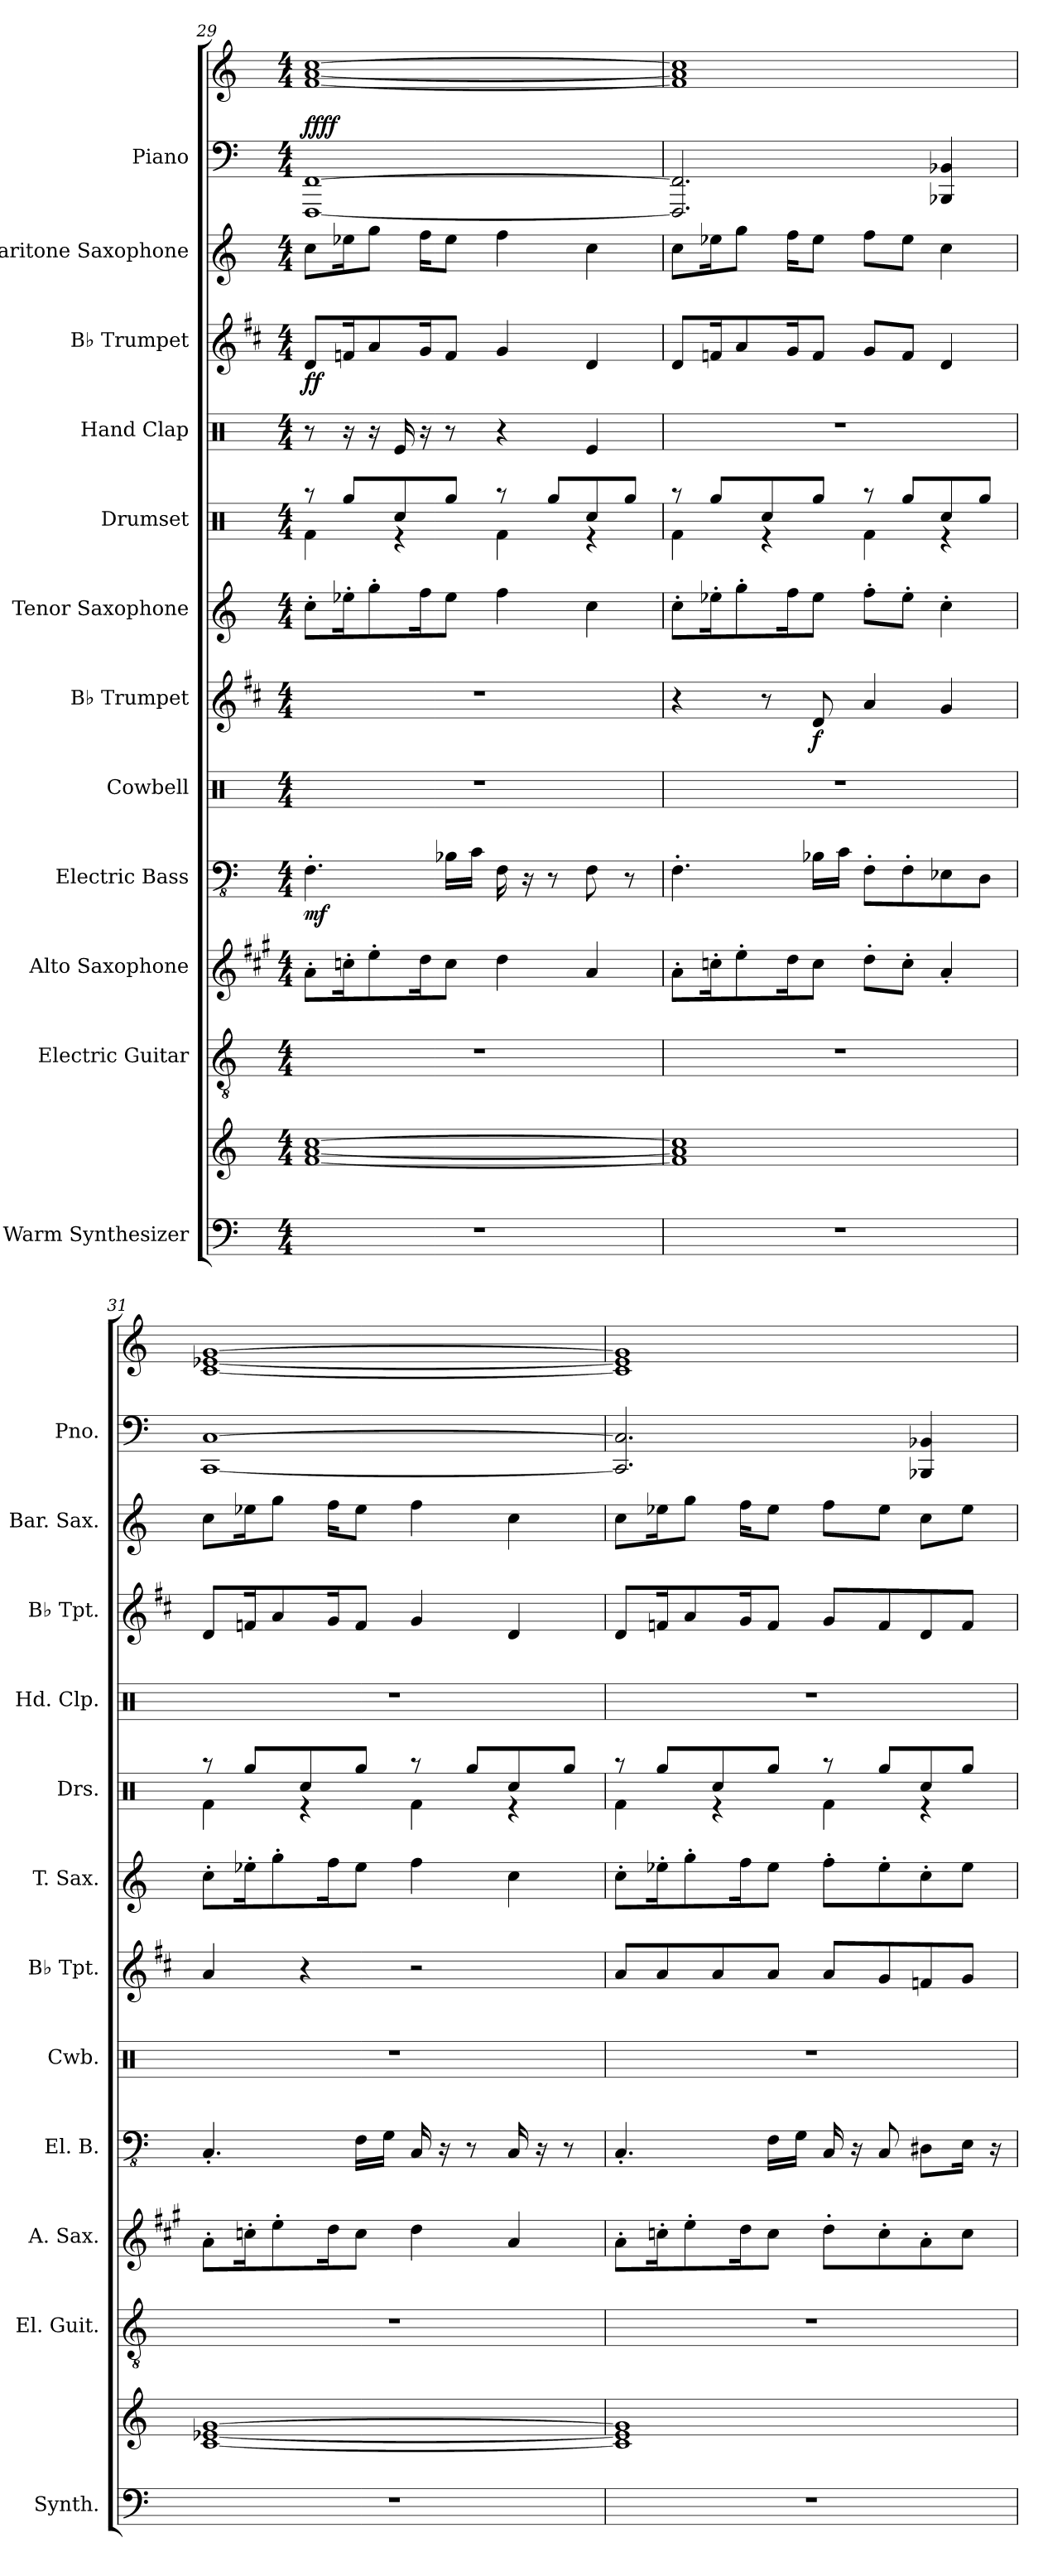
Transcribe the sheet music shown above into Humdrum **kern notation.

**kern	**kern	**kern	**kern	**kern	**dynam	**kern	**kern	**dynam	**kern	**kern	**kern	**kern	**dynam	**kern	**kern	**kern	**dynam
*part12	*part12	*part11	*part10	*part9	*part9	*part8	*part7	*part7	*part6	*part5	*part4	*part3	*part3	*part2	*part1	*part1	*part1
*staff14	*staff13	*staff12	*staff11	*staff10	*staff10	*staff9	*staff8	*staff8	*staff7	*staff6	*staff5	*staff4	*staff4	*staff3	*staff2	*staff1	*staff1/2
*I"Warm Synthesizer	*	*I"Electric Guitar	*I"Alto Saxophone	*I"Electric Bass	*	*I"Cowbell	*I"B♭ Trumpet	*	*I"Tenor Saxophone	*I"Drumset	*I"Hand Clap	*I"B♭ Trumpet	*	*I"Baritone Saxophone	*I"Piano	*	*
*I'Synth.	*	*I'El. Guit.	*I'A. Sax.	*I'El. B.	*	*I'Cwb.	*I'B♭ Tpt.	*	*I'T. Sax.	*I'Drs.	*I'Hd. Clp.	*I'B♭ Tpt.	*	*I'Bar. Sax.	*I'Pno.	*	*
*clefF4	*clefG2	*clefGv2	*clefG2	*clefFv4	*	*clefX	*clefG2	*	*clefG2	*clefX	*clefX	*clefG2	*	*clefG2	*clefF4	*clefG2	*
*	*	*	*ITrd5c9	*	*	*	*ITrd1c2	*	*ITrd8c14	*	*	*ITrd1c2	*	*ITrd12c21	*	*	*
*k[]	*k[]	*k[]	*k[]	*k[]	*	*k[]	*k[]	*	*k[]	*k[]	*k[]	*k[]	*	*k[]	*k[]	*k[]	*
*M4/4	*M4/4	*M4/4	*M4/4	*M4/4	*	*M4/4	*M4/4	*	*M4/4	*M4/4	*M4/4	*M4/4	*	*M4/4	*M4/4	*M4/4	*
=29	=29	=29	=29	=29	=29	=29	=29	=29	=29	=29	=29	=29	=29	=29	=29	=29	=29
*	*	*	*	*	*	*	*	*	*	*^	*	*	*	*	*	*	*
!	!	!	!	!	!LO:DY:b	!	!	!	!	!	!	!	!	!LO:DY:b	!	!	!	!LO:DY:a=2
!	!	!	!	!	!	!	!	!	!	!	!	!	!	!	!	!	!	!LO:DY:n=1:a=2
1r	[1f [1a [1cc	1r	8c'\L	4.FF'\	mf	1r	1r	.	8c'\L	8r	4Rf\	8r	8c/L	ff	8c\L	[1FFF [1FF	[1f [1a [1cc	ff ff
.	.	.	16e-X'\K	.	.	.	.	.	16e-X'\K	8Rgg/L	.	16r	16e-X/K	.	16e-X\K	.	.	.
.	.	.	8g'\	.	.	.	.	.	8g'\	.	.	16r	8g/	.	8g\J	.	.	.
.	.	.	.	.	.	.	.	.	.	8Rcc/	4r	16Re/	.	.	.	.	.	.
.	.	.	16f\K	.	.	.	.	.	16f\K	.	.	16r	16f/K	.	16f\KL	.	.	.
.	.	.	8e-\J	16BB-X\LL	.	.	.	.	8e-\J	8Rgg/J	.	8r	8e-/J	.	8e-\J	.	.	.
.	.	.	.	16C\JJ	.	.	.	.	.	.	.	.	.	.	.	.	.	.
.	.	.	4f\	16FF\	.	.	.	.	4f\	8r	4Rf\	4r	4f/	.	4f\	.	.	.
.	.	.	.	16r	.	.	.	.	.	.	.	.	.	.	.	.	.	.
.	.	.	.	8r	.	.	.	.	.	8Rgg/L	.	.	.	.	.	.	.	.
.	.	.	4c/	8FF\	.	.	.	.	4c\	8Rcc/	4r	4Re/	4c/	.	4c\	.	.	.
.	.	.	.	8r	.	.	.	.	.	8Rgg/J	.	.	.	.	.	.	.	.
=30	=30	=30	=30	=30	=30	=30	=30	=30	=30	=30	=30	=30	=30	=30	=30	=30	=30	=30
1r	1f] 1a] 1cc]	1r	8c'\L	4.FF'\	.	1r	4r	.	8c'\L	8r	4Rf\	1r	8c/L	.	8c\L	2.FFF/] 2.FF/]	1f] 1a] 1cc]	.
.	.	.	16e-X'\K	.	.	.	.	.	16e-X'\K	8Rgg/L	.	.	16e-X/K	.	16e-X\K	.	.	.
.	.	.	8g'\	.	.	.	.	.	8g'\	.	.	.	8g/	.	8g\J	.	.	.
.	.	.	.	.	.	.	8r	.	.	8Rcc/	4r	.	.	.	.	.	.	.
.	.	.	16f\K	.	.	.	.	.	16f\K	.	.	.	16f/K	.	16f\KL	.	.	.
!	!	!	!	!	!	!	!	!LO:DY:b	!	!	!	!	!	!	!	!	!	!
.	.	.	8e-\J	16BB-X\LL	.	.	8c/	f	8e-\J	8Rgg/J	.	.	8e-/J	.	8e-\J	.	.	.
.	.	.	.	16C\JJ	.	.	.	.	.	.	.	.	.	.	.	.	.	.
.	.	.	8f'\L	8FF'\L	.	.	4g/	.	8f'\L	8r	4Rf\	.	8f/L	.	8f\L	.	.	.
.	.	.	8e-'\J	8FF'\	.	.	.	.	8e-'\J	8Rgg/L	.	.	8e-/J	.	8e-\J	.	.	.
.	.	.	4c'/	8EE-X\	.	.	4f/	.	4c'\	8Rcc/	4r	.	4c/	.	4c\	4BBB-X/ 4BB-X/	.	.
.	.	.	.	8DD\J	.	.	.	.	.	8Rgg/J	.	.	.	.	.	.	.	.
!!LO:PB:g=z
=31	=31	=31	=31	=31	=31	=31	=31	=31	=31	=31	=31	=31	=31	=31	=31	=31	=31	=31
1r	[1c [1e-X [1g	1r	8c'\L	4.CC'/	.	1r	4g/	.	8c'\L	8r	4Rf\	1r	8c/L	.	8c\L	[1CC [1C	[1c [1e-X [1g	.
.	.	.	16e-X'\K	.	.	.	.	.	16e-X'\K	8Rgg/L	.	.	16e-X/K	.	16e-X\K	.	.	.
.	.	.	8g'\	.	.	.	.	.	8g'\	.	.	.	8g/	.	8g\J	.	.	.
.	.	.	.	.	.	.	4r	.	.	8Rcc/	4r	.	.	.	.	.	.	.
.	.	.	16f\K	.	.	.	.	.	16f\K	.	.	.	16f/K	.	16f\KL	.	.	.
.	.	.	8e-\J	16FF\LL	.	.	.	.	8e-\J	8Rgg/J	.	.	8e-/J	.	8e-\J	.	.	.
.	.	.	.	16GG\JJ	.	.	.	.	.	.	.	.	.	.	.	.	.	.
.	.	.	4f\	16CC/	.	.	2r	.	4f\	8r	4Rf\	.	4f/	.	4f\	.	.	.
.	.	.	.	16r	.	.	.	.	.	.	.	.	.	.	.	.	.	.
.	.	.	.	8r	.	.	.	.	.	8Rgg/L	.	.	.	.	.	.	.	.
.	.	.	4c/	16CC/	.	.	.	.	4c\	8Rcc/	4r	.	4c/	.	4c\	.	.	.
.	.	.	.	16r	.	.	.	.	.	.	.	.	.	.	.	.	.	.
.	.	.	.	8r	.	.	.	.	.	8Rgg/J	.	.	.	.	.	.	.	.
=32	=32	=32	=32	=32	=32	=32	=32	=32	=32	=32	=32	=32	=32	=32	=32	=32	=32	=32
1r	1c] 1e-] 1g]	1r	8c'\L	4.CC'/	.	1r	8g/L	.	8c'\L	8r	4Rf\	1r	8c/L	.	8c\L	2.CC/] 2.C/]	1c] 1e-] 1g]	.
.	.	.	16e-X'\K	.	.	.	8g/	.	16e-X'\K	8Rgg/L	.	.	16e-X/K	.	16e-X\K	.	.	.
.	.	.	8g'\	.	.	.	.	.	8g'\	.	.	.	8g/	.	8g\J	.	.	.
.	.	.	.	.	.	.	8g/	.	.	8Rcc/	4r	.	.	.	.	.	.	.
.	.	.	16f\K	.	.	.	.	.	16f\K	.	.	.	16f/K	.	16f\KL	.	.	.
.	.	.	8e-\J	16FF\LL	.	.	8g/J	.	8e-\J	8Rgg/J	.	.	8e-/J	.	8e-\J	.	.	.
.	.	.	.	16GG\JJ	.	.	.	.	.	.	.	.	.	.	.	.	.	.
.	.	.	8f'\L	16CC/	.	.	8g/L	.	8f'\L	8r	4Rf\	.	8f/L	.	8f\L	.	.	.
.	.	.	.	16r	.	.	.	.	.	.	.	.	.	.	.	.	.	.
.	.	.	8e-'\	8CC/	.	.	8f/	.	8e-'\	8Rgg/L	.	.	8e-/	.	8e-\J	.	.	.
.	.	.	8c'\	8DD#X\L	.	.	8e-X/	.	8c'\	8Rcc/	4r	.	8c/	.	8c\L	4BBB-X/ 4BB-X/	.	.
.	.	.	8e-\J	16EE\Jk	.	.	8f/J	.	8e-\J	8Rgg/J	.	.	8e-/J	.	8e-\J	.	.	.
.	.	.	.	16r	.	.	.	.	.	.	.	.	.	.	.	.	.	.
*	*	*	*	*	*	*	*	*	*	*v	*v	*	*	*	*	*	*	*
=	=	=	=	=	=	=	=	=	=	=	=	=	=	=	=	=	=
*-	*-	*-	*-	*-	*-	*-	*-	*-	*-	*-	*-	*-	*-	*-	*-	*-	*-
